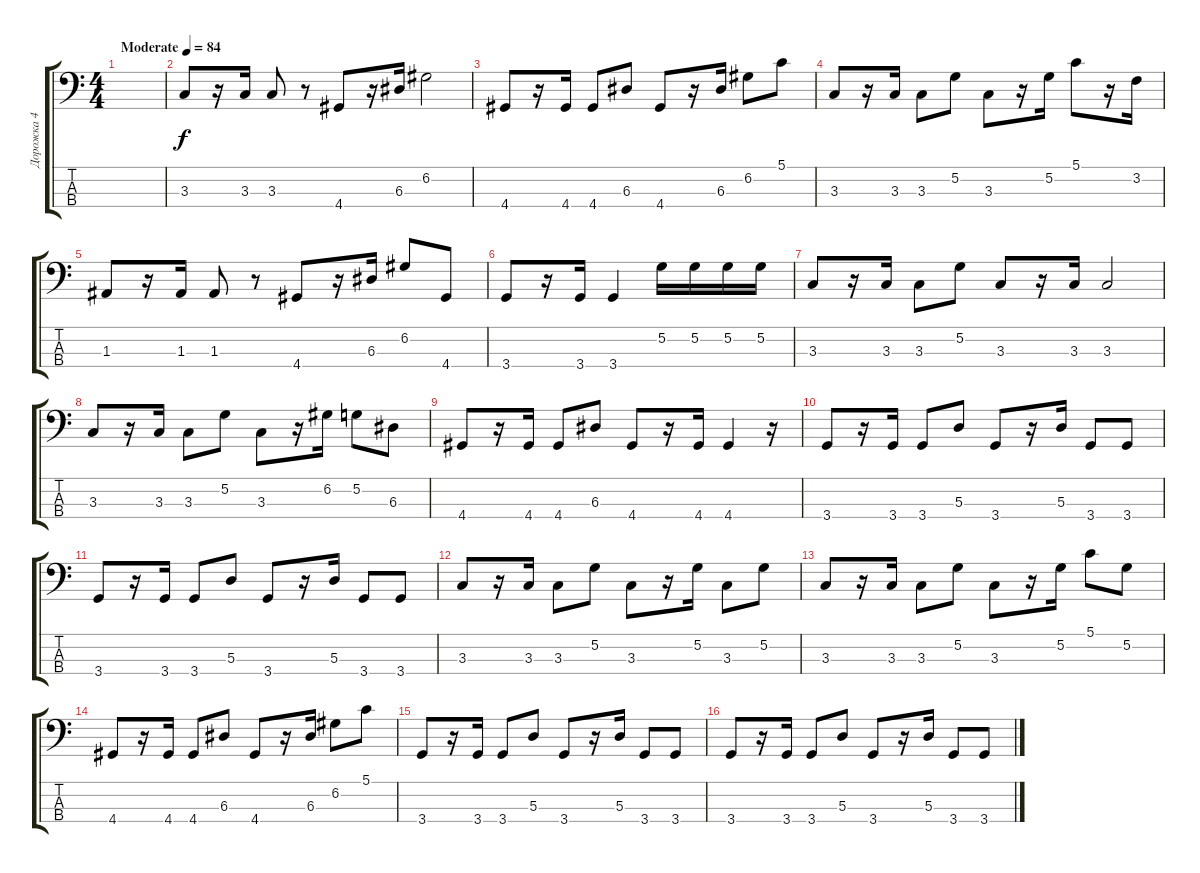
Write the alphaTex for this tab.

\track ("Дорожка 4" "Дорожка 4") {instrument electricbassfinger}
\staff {score tabs}
\tuning (G2 D2 A1 E1) {hide}
\ts (4 4)
\tempo (84 "Moderate")
\clef f4
\ks c
|
3.3.8 r.16 3.3.16 3.3.8 r.8 4.4.8 r.16 6.3.16 6.2.2 |
4.4.8 r.16 4.4.16 4.4.8 6.3.8 4.4.8 r.16 6.3.16 6.2.8 5.1.8 |
3.3.8 r.16 3.3.16 3.3.8 5.2.8 3.3.8 r.16 5.2.16 5.1.8 r.16 3.2.16 |
1.3.8 r.16 1.3.16 1.3.8 r.8 4.4.8 r.16 6.3.16 6.2.8 4.4.8 |
3.4.8 r.16 3.4.16 3.4.4 5.2.16 5.2.16 5.2.16 5.2.16 |
3.3.8 r.16 3.3.16 3.3.8 5.2.8 3.3.8 r.16 3.3.16 3.3.2 |
3.3.8 r.16 3.3.16 3.3.8 5.2.8 3.3.8 r.16 6.2.16 5.2.8 6.3.8 |
4.4.8 r.16 4.4.16 4.4.8 6.3.8 4.4.8 r.16 4.4.16 4.4.4 r.16 |
3.4.8 r.16 3.4.16 3.4.8 5.3.8 3.4.8 r.16 5.3.16 3.4.8 3.4.8 |
3.4.8 r.16 3.4.16 3.4.8 5.3.8 3.4.8 r.16 5.3.16 3.4.8 3.4.8 |
3.3.8 r.16 3.3.16 3.3.8 5.2.8 3.3.8 r.16 5.2.16 3.3.8 5.2.8 |
3.3.8 r.16 3.3.16 3.3.8 5.2.8 3.3.8 r.16 5.2.16 5.1.8 5.2.8 |
4.4.8 r.16 4.4.16 4.4.8 6.3.8 4.4.8 r.16 6.3.16 6.2.8 5.1.8 |
3.4.8 r.16 3.4.16 3.4.8 5.3.8 3.4.8 r.16 5.3.16 3.4.8 3.4.8 |
3.4.8 r.16 3.4.16 3.4.8 5.3.8 3.4.8 r.16 5.3.16 3.4.8 3.4.8
